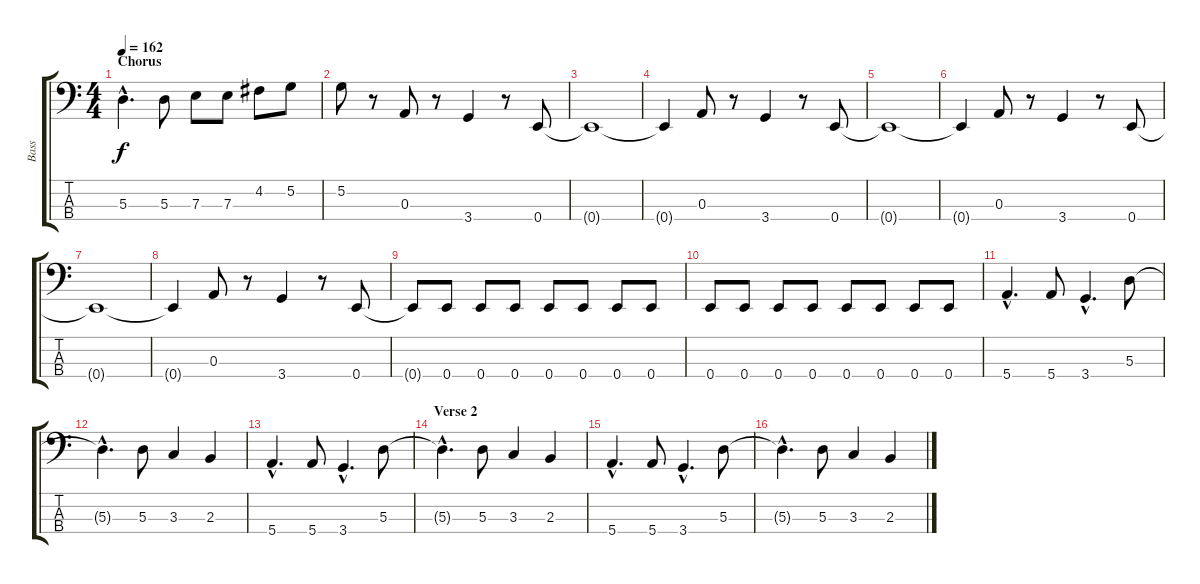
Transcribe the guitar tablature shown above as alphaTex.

\track ("Bass" "Bass") {instrument electricbassfinger}
\staff {score tabs}
\tuning (G2 D2 A1 E1) {hide}
\ts (4 4)
\section ("" "Chorus")
\tempo 162
\clef f4
\ks c
5.3{hac t}.4{d dy f} 5.3.8 7.3.8 7.3.8 4.2.8 5.2.8 |
5.2.8 r.8 0.3.8 r.8 3.4.4 r.8 0.4.8 |
0.4{t}.1 |
0.4{t}.4 0.3.8 r.8 3.4.4 r.8 0.4.8 |
0.4{t}.1 |
0.4{t}.4 0.3.8 r.8 3.4.4 r.8 0.4.8 |
0.4{t}.1 |
0.4{t}.4 0.3.8 r.8 3.4.4 r.8 0.4.8 |
0.4{t}.8 0.4.8 0.4.8 0.4.8 0.4.8 0.4.8 0.4.8 0.4.8 |
0.4.8 0.4.8 0.4.8 0.4.8 0.4.8 0.4.8 0.4.8 0.4.8 |
5.4{hac}.4{d} 5.4.8 3.4{hac}.4{d} 5.3.8 |
5.3{hac t}.4{d} 5.3.8 3.3.4 2.3.4 |
5.4{hac}.4{d} 5.4.8 3.4{hac}.4{d} 5.3.8 |
\section ("" "Verse 2")
5.3{hac t}.4{d} 5.3.8 3.3.4 2.3.4 |
5.4{hac}.4{d} 5.4.8 3.4{hac}.4{d} 5.3.8 |
5.3{hac t}.4{d} 5.3.8 3.3.4 2.3.4
